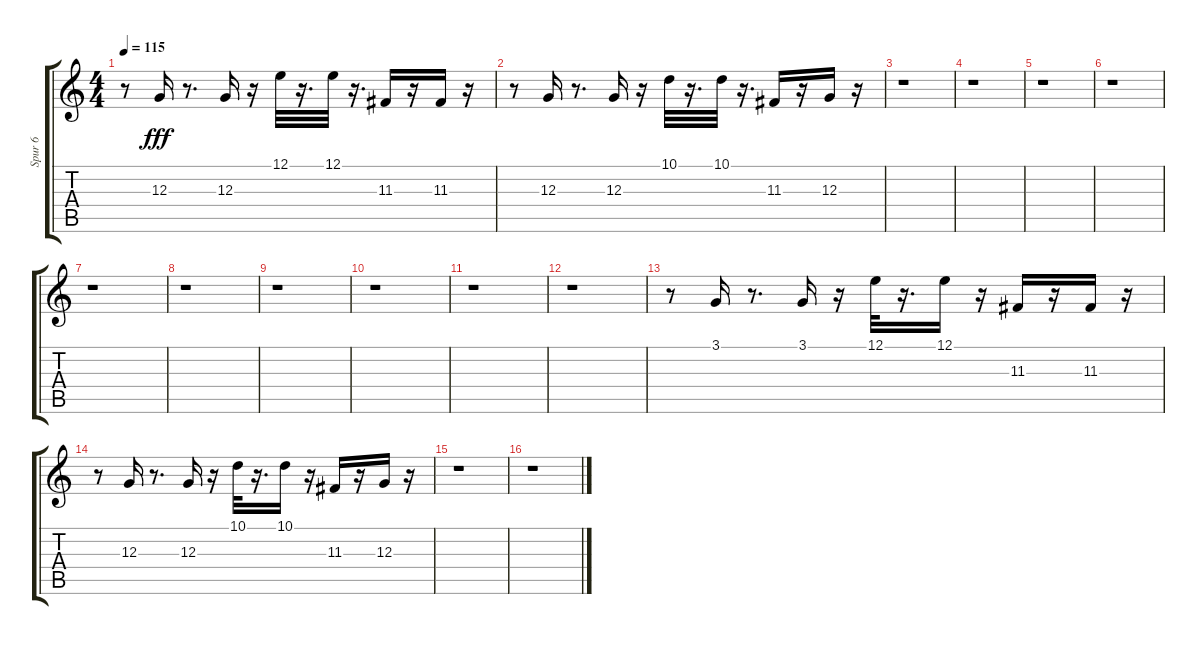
\track ("Spur 6" "Spur 6") {instrument drawbarorgan}
\staff {score tabs}
\tuning (E4 B3 G3 D3 A2 E2) {hide}
\ts (4 4)
\tempo 115
\clef g2
\ks c
r.8{dy fff} 12.3.16 r.8{d} 12.3.16 r.16 12.1.32 r.16{d} 12.1.32 r.16{d} 11.3.16 r.16 11.3.16 r.16 |
r.8 12.3.16 r.8{d} 12.3.16 r.16 10.1.32 r.16{d} 10.1.32 r.16{d} 11.3.16 r.16 12.3.16 r.16 |
r.1 |
r.1 |
r.1 |
r.1 |
r.1 |
r.1 |
r.1 |
r.1 |
r.1 |
r.1 |
r.8 3.1.16{volume 14 instrument drawbarorgan} r.8{d} 3.1.16 r.16 12.1.32 r.16{d} 12.1.16 r.16 11.3.16 r.16 11.3.16 r.16 |
r.8 12.3.16 r.8{d} 12.3.16 r.16 10.1.32 r.16{d} 10.1.16 r.16 11.3.16 r.16 12.3.16 r.16 |
r.1 |
r.1
